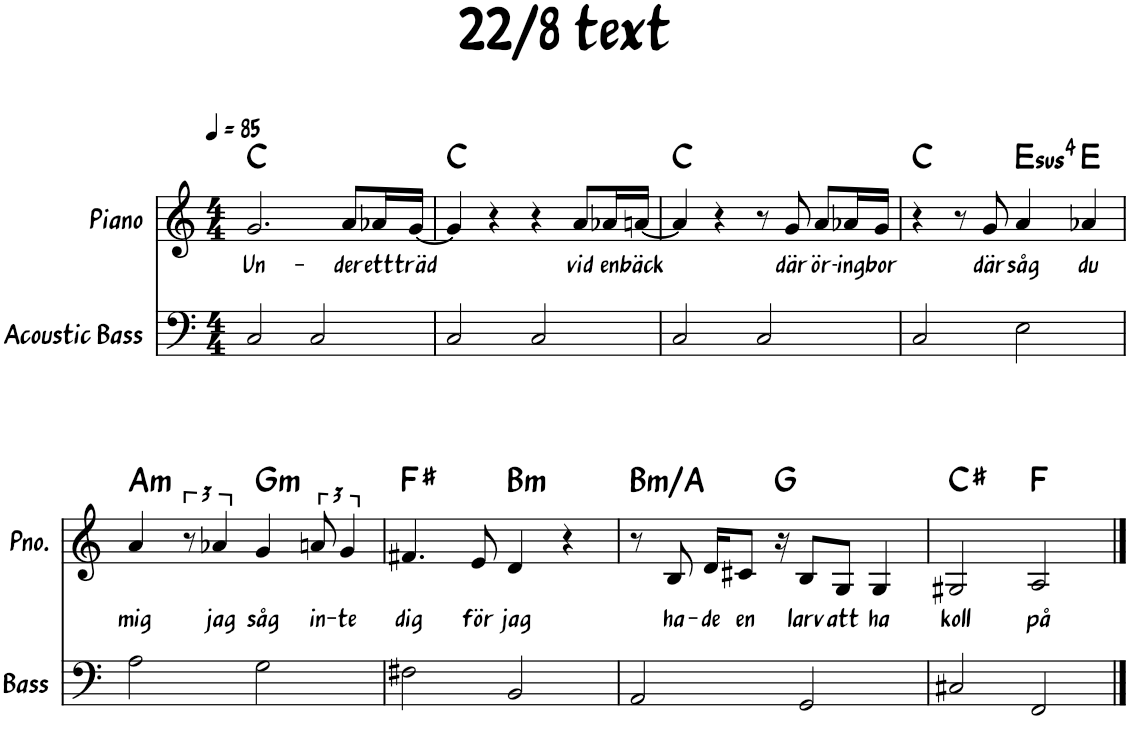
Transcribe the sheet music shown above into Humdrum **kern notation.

**kern	**kern	**text	**harte
*part2	*part1	*part1	*part1
*staff2	*staff1	*staff1	*
*I"Acoustic Bass	*I"Piano	*	*
*I'Bass	*I'Pno.	*	*
*clefF4	*clefG2	*	*
*Trd7c12	*	*	*
*k[]	*k[]	*	*
*M4/4	*M4/4	*	*
*MM85	*MM85	*	*
=1	=1	=1	=1
!	!	!LO:LY:b	!
2C/	2.g/	Un-	C:maj
2C/	.	.	.
!	!	!LO:LY:b	!
.	8a/L	-der	.
!	!	!LO:LY:b	!
.	16a-X/L	ett	.
!	!	!LO:LY:b	!
.	[16g/JJ	träd	.
=2	=2	=2	=2
2C/	4g/]	.	C:maj
.	4r	.	.
2C/	4r	.	.
!	!	!LO:LY:b	!
.	8a/L	vid	.
!	!	!LO:LY:b	!
.	16a-X/L	en	.
!	!	!LO:LY:b	!
.	[16an/JJ	bäck	.
=3	=3	=3	=3
2C/	4a/]	.	C:maj
.	4r	.	.
2C/	8r	.	.
!	!	!LO:LY:b	!
.	8g/	där	.
!	!	!LO:LY:b	!
.	8a/L	ör-	.
!	!	!LO:LY:b	!
.	16a-X/L	-ing	.
!	!	!LO:LY:b	!
.	16g/JJ	bor	.
=4	=4	=4	=4
2C/	4r	.	C:maj
.	8r	.	.
!	!	!LO:LY:b	!
.	8g/	där	.
!	!	!LO:LY:b	!LO:H:kt=4
2E\	4a/	såg	E:sus4
!	!	!LO:LY:b	!
.	4a-X/	du	E:maj
!!LO:LB:g=z
=5	=5	=5	=5
!	!	!LO:LY:b	!LO:H:kt=m
2A\	4a/	mig	A:min
.	12r	.	.
!	!	!LO:LY:b	!
.	6a-X/	jag	.
!	!	!LO:LY:b	!LO:H:kt=m
2G\	4g/	såg	G:min
!	!	!LO:LY:b	!
.	12an/	in-	.
!	!	!LO:LY:b	!
.	6g/	-te	.
=6	=6	=6	=6
!	!	!LO:LY:b	!
2F#X\	4.f#X/	dig	F#:maj
!	!	!LO:LY:b	!
.	8e/	för	.
!	!	!LO:LY:b	!LO:H:kt=m
2BB/	4d/	jag	B:min
.	4r	.	.
=7	=7	=7	=7
!	!	!	!LO:H:kt=m
2AA/	8r	.	B:min/b7
!	!	!LO:LY:b	!
.	8B/	ha-	.
!	!	!LO:LY:b	!
.	16d/KL	-de	.
!	!	!LO:LY:b	!
.	8c#X/J	en	.
.	16r	.	G:maj
!	!	!LO:LY:b	!
2GG/	8B/L	larv	.
!	!	!LO:LY:b	!
.	8G/J	att	.
!	!	!LO:LY:b	!
.	4G/	ha	.
=8	=8	=8	=8
!	!	!LO:LY:b	!
2C#X/	2G#X/	koll	C#:maj
!	!	!LO:LY:b	!
2FF/	2A/	på	F:maj
==	==	==	==
*-	*-	*-	*-
